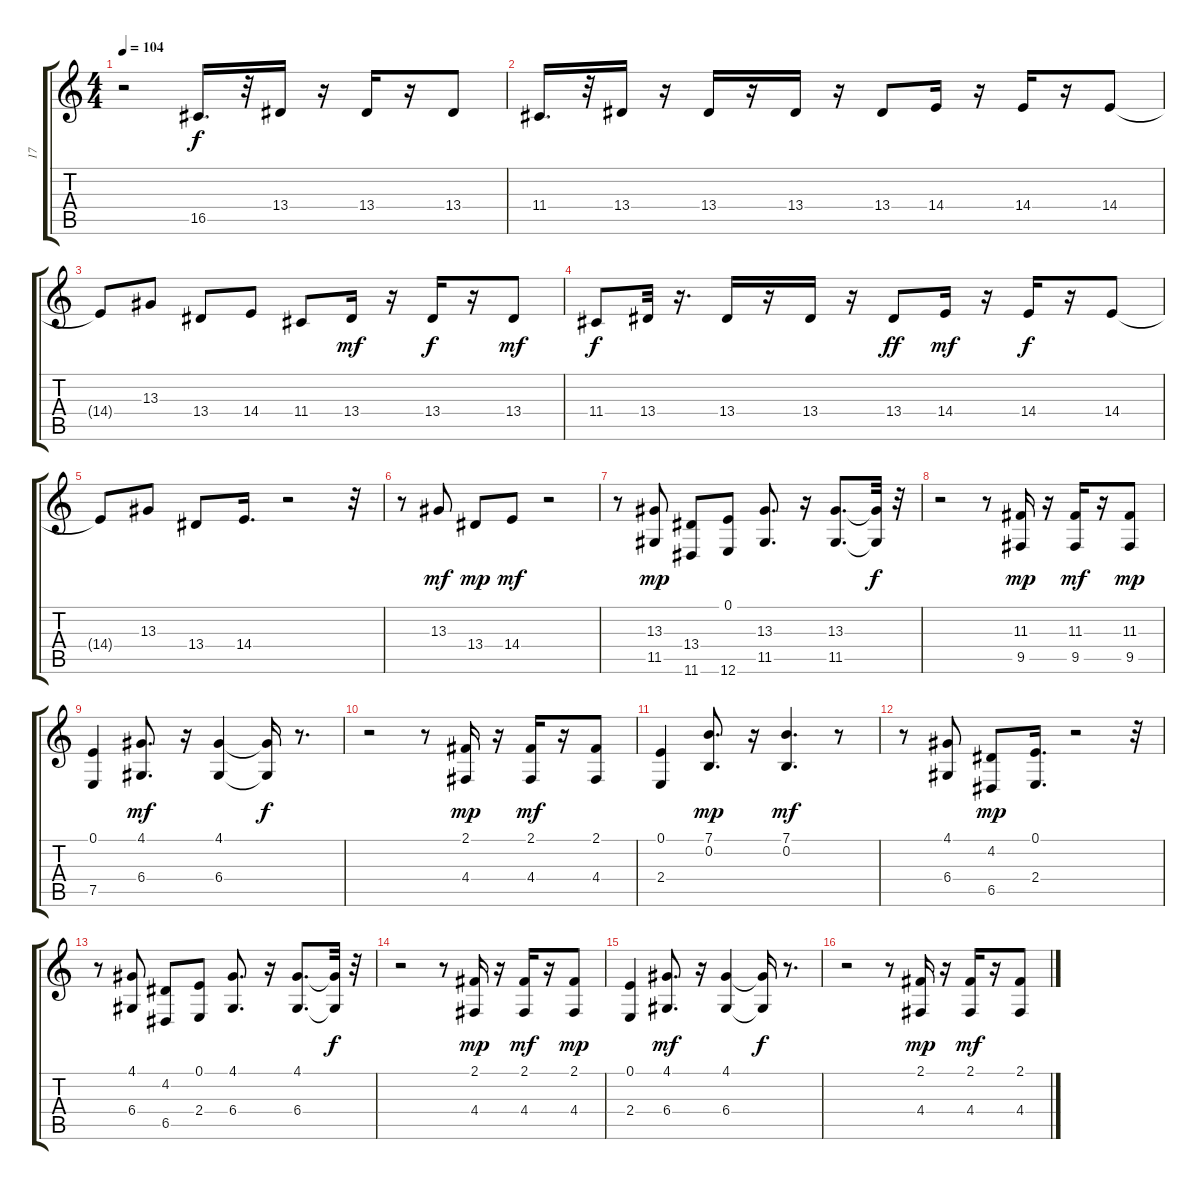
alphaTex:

\track ("17" "17") {instrument drawbarorgan}
\staff {score tabs}
\tuning (E4 B3 G3 D3 A2 E2) {hide}
\ts (4 4)
\tempo 104
\clef g2
\ks c
r.2{dy mp} 16.5.16{d dy f} r.32 13.4.16 r.16 13.4.16 r.16 13.4.8 |
11.4.16{d} r.32 13.4.16 r.16 13.4.16 r.16 13.4.16 r.16 13.4.8 14.4.16 r.16 14.4.16 r.16 14.4.8 |
14.4{t}.8 13.3.8 13.4.8 14.4.8 11.4.8 13.4.16{dy mf} r.16 13.4.16{dy f} r.16 13.4.8{dy mf} |
11.4.8{dy f} 13.4.32 r.16{d} 13.4.16 r.16 13.4.16 r.16 13.4.8{dy ff} 14.4.16{dy mf} r.16 14.4.16{dy f} r.16 14.4.8 |
14.4{t}.8 13.3.8 13.4.8 14.4.16{d} r.2 r.32 |
r.8 13.3.8{dy mf} 13.4.8{dy mp} 14.4.8{dy mf} r.2 |
r.8 (13.3 11.5).8{dy mp} (13.4 11.6).8 (0.1 12.6).8 (13.3 11.5).8{d} r.16 (13.3 11.5).8{d} (13.3{t} 11.5{t}).32{dy f} r.32 |
r.2 r.8 (11.3 9.5).16{dy mp} r.16 (11.3 9.5).16{dy mf} r.16 (11.3 9.5).8{dy mp} |
(0.1 7.5).4 (4.1 6.4).8{d dy mf} r.16 (4.1 6.4).4 (4.1{t} 6.4{t}).16{dy f} r.8{d} |
r.2 r.8 (2.1 4.4).16{dy mp} r.16 (2.1 4.4).16{dy mf} r.16 (2.1 4.4).8 |
(0.1 2.4).4 (7.1 0.2).8{d dy mp} r.16 (7.1 0.2).4{d dy mf} r.8 |
r.8 (4.1 6.4).8 (4.2 6.5).8{dy mp} (0.1 2.4).16{d} r.2 r.32 |
r.8 (4.1 6.4).8 (4.2 6.5).8 (0.1 2.4).8 (4.1 6.4).8{d} r.16 (4.1 6.4).8{d} (4.1{t} 6.4{t}).32{dy f} r.32 |
r.2 r.8 (2.1 4.4).16{dy mp} r.16 (2.1 4.4).16{dy mf} r.16 (2.1 4.4).8{dy mp} |
(0.1 2.4).4 (4.1 6.4).8{d dy mf} r.16 (4.1 6.4).4 (4.1{t} 6.4{t}).16{dy f} r.8{d} |
r.2 r.8 (2.1 4.4).16{dy mp} r.16 (2.1 4.4).16{dy mf} r.16 (2.1 4.4).8
